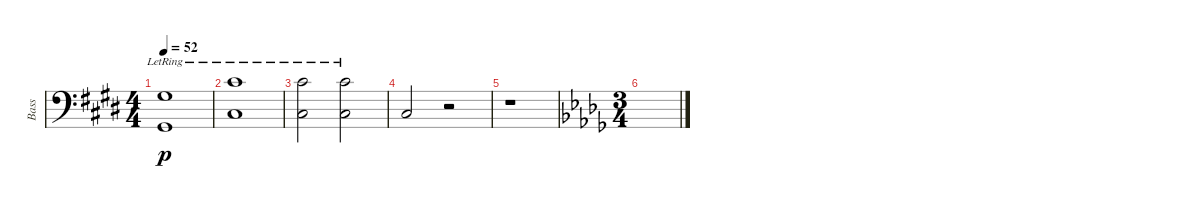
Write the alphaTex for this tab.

\track ("Bass" "Bass") {instrument electricbassfinger}
\staff {score}
\tuning (G2 D2 A1 E1) {hide}
\ts (4 4)
\tempo 52
\clef f4
\ks c#minor
(6.2{lr} 4.4{lr}).1{dy p} |
(6.1{lr} 4.3{lr}).1 |
(6.1{lr} 4.3{lr}).2 (6.1{lr} 4.3{lr}).2 |
4.3.2 r.2 |
r.1 |
\ts (3 4)
\ks bbminor
